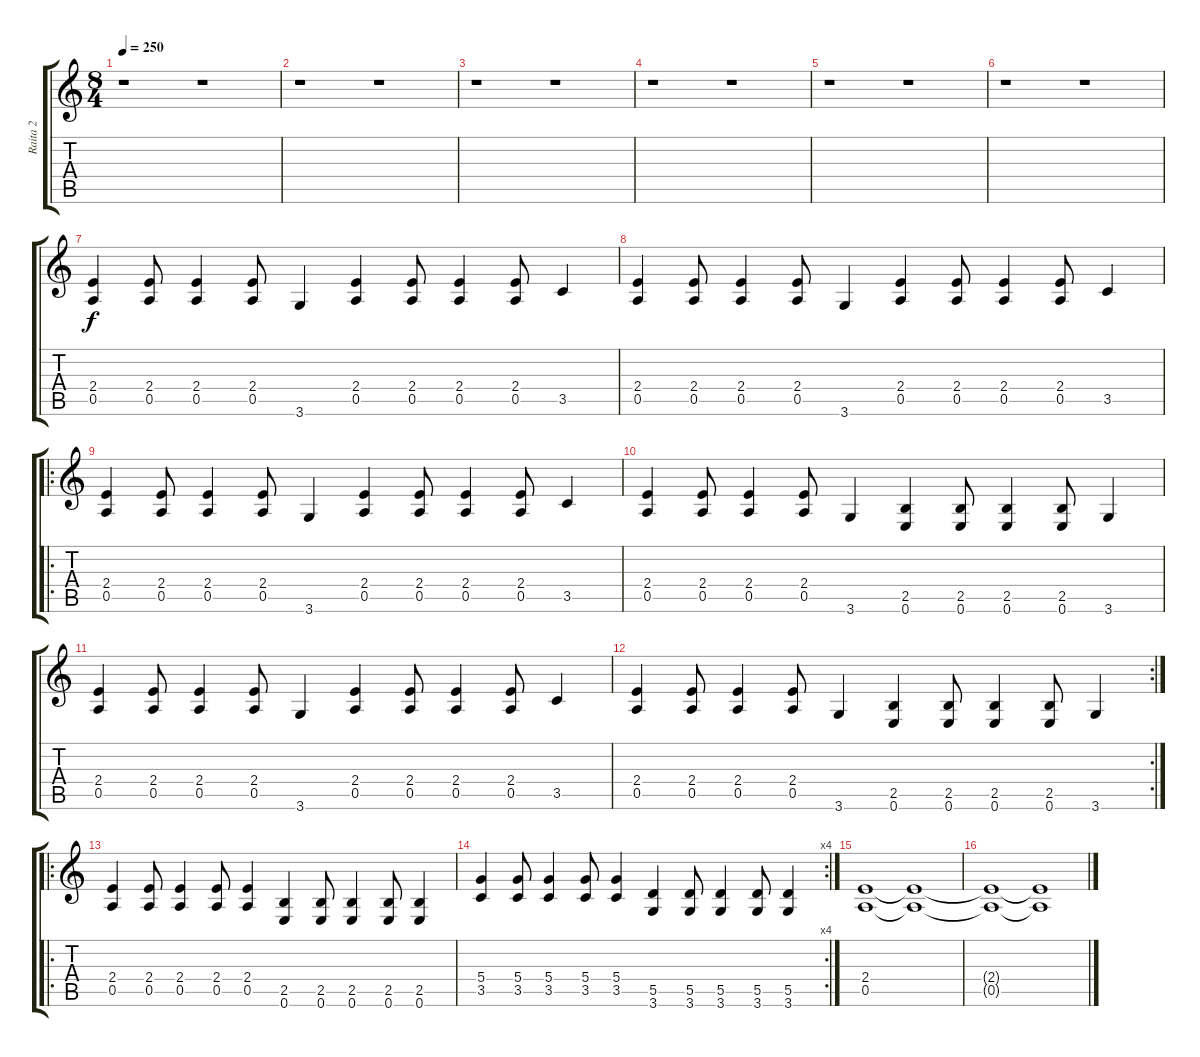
\track ("Raita 2" "Raita 2") {instrument overdrivenguitar}
\staff {score tabs}
\tuning (E4 B3 G3 D3 A2 E2) {hide}
\ts (8 4)
\tempo 250
\clef g2
\ks c
r.1{dy f instrument overdrivenguitar} r.1 |
r.1 r.1 |
r.1 r.1 |
r.1 r.1 |
r.1 r.1 |
r.1 r.1 |
(2.4 0.5).4 (2.4 0.5).8 (2.4 0.5).4 (2.4 0.5).8 3.6.4 (2.4 0.5).4 (2.4 0.5).8 (2.4 0.5).4 (2.4 0.5).8 3.5.4 |
(2.4 0.5).4 (2.4 0.5).8 (2.4 0.5).4 (2.4 0.5).8 3.6.4 (2.4 0.5).4 (2.4 0.5).8 (2.4 0.5).4 (2.4 0.5).8 3.5.4 |
\ro
(2.4 0.5).4 (2.4 0.5).8 (2.4 0.5).4 (2.4 0.5).8 3.6.4 (2.4 0.5).4 (2.4 0.5).8 (2.4 0.5).4 (2.4 0.5).8 3.5.4 |
(2.4 0.5).4 (2.4 0.5).8 (2.4 0.5).4 (2.4 0.5).8 3.6.4 (2.5 0.6).4 (2.5 0.6).8 (2.5 0.6).4 (2.5 0.6).8 3.6.4 |
(2.4 0.5).4 (2.4 0.5).8 (2.4 0.5).4 (2.4 0.5).8 3.6.4 (2.4 0.5).4 (2.4 0.5).8 (2.4 0.5).4 (2.4 0.5).8 3.5.4 |
\rc 2
(2.4 0.5).4 (2.4 0.5).8 (2.4 0.5).4 (2.4 0.5).8 3.6.4 (2.5 0.6).4 (2.5 0.6).8 (2.5 0.6).4 (2.5 0.6).8 3.6.4 |
\ro
(2.4 0.5).4 (2.4 0.5).8 (2.4 0.5).4 (2.4 0.5).8 (2.4 0.5).4 (2.5 0.6).4 (2.5 0.6).8 (2.5 0.6).4 (2.5 0.6).8 (2.5 0.6).4 |
\rc 4
(5.4 3.5).4 (5.4 3.5).8 (5.4 3.5).4 (5.4 3.5).8 (5.4 3.5).4 (5.5 3.6).4 (5.5 3.6).8 (5.5 3.6).4 (5.5 3.6).8 (5.5 3.6).4 |
(2.4 0.5).1 (2.4{t} 0.5{t}).1 |
(2.4{t} 0.5{t}).1 (2.4{t} 0.5{t}).1
